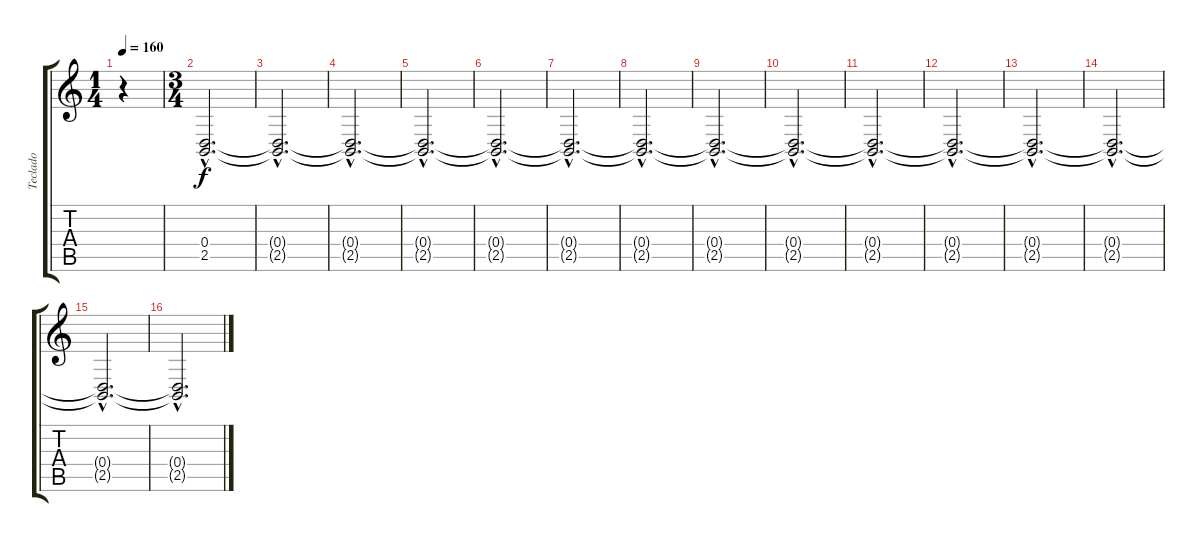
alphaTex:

\track ("Teclado" "Teclado") {instrument applause}
\staff {score tabs}
\tuning (E4 B3 G3 D3 A2 E2) {hide}
\ts (1 4)
\tempo 160
\clef g2
\ks c
r.4{dy f instrument applause} |
\ts (3 4)
(0.4{hac} 2.5{hac}).2{d volume 7} |
(0.4{hac t} 2.5{hac t}).2{d} |
(0.4{hac t} 2.5{hac t}).2{d volume 2} |
(0.4{hac t} 2.5{hac t}).2{d} |
(0.4{hac t} 2.5{hac t}).2{d volume 5} |
(0.4{hac t} 2.5{hac t}).2{d} |
(0.4{hac t} 2.5{hac t}).2{d} |
(0.4{hac t} 2.5{hac t}).2{d volume 6} |
(0.4{hac t} 2.5{hac t}).2{d} |
(0.4{hac t} 2.5{hac t}).2{d volume 4} |
(0.4{hac t} 2.5{hac t}).2{d} |
(0.4{hac t} 2.5{hac t}).2{d} |
(0.4{hac t} 2.5{hac t}).2{d volume 6} |
(0.4{hac t} 2.5{hac t}).2{d} |
(0.4{hac t} 2.5{hac t}).2{d}
